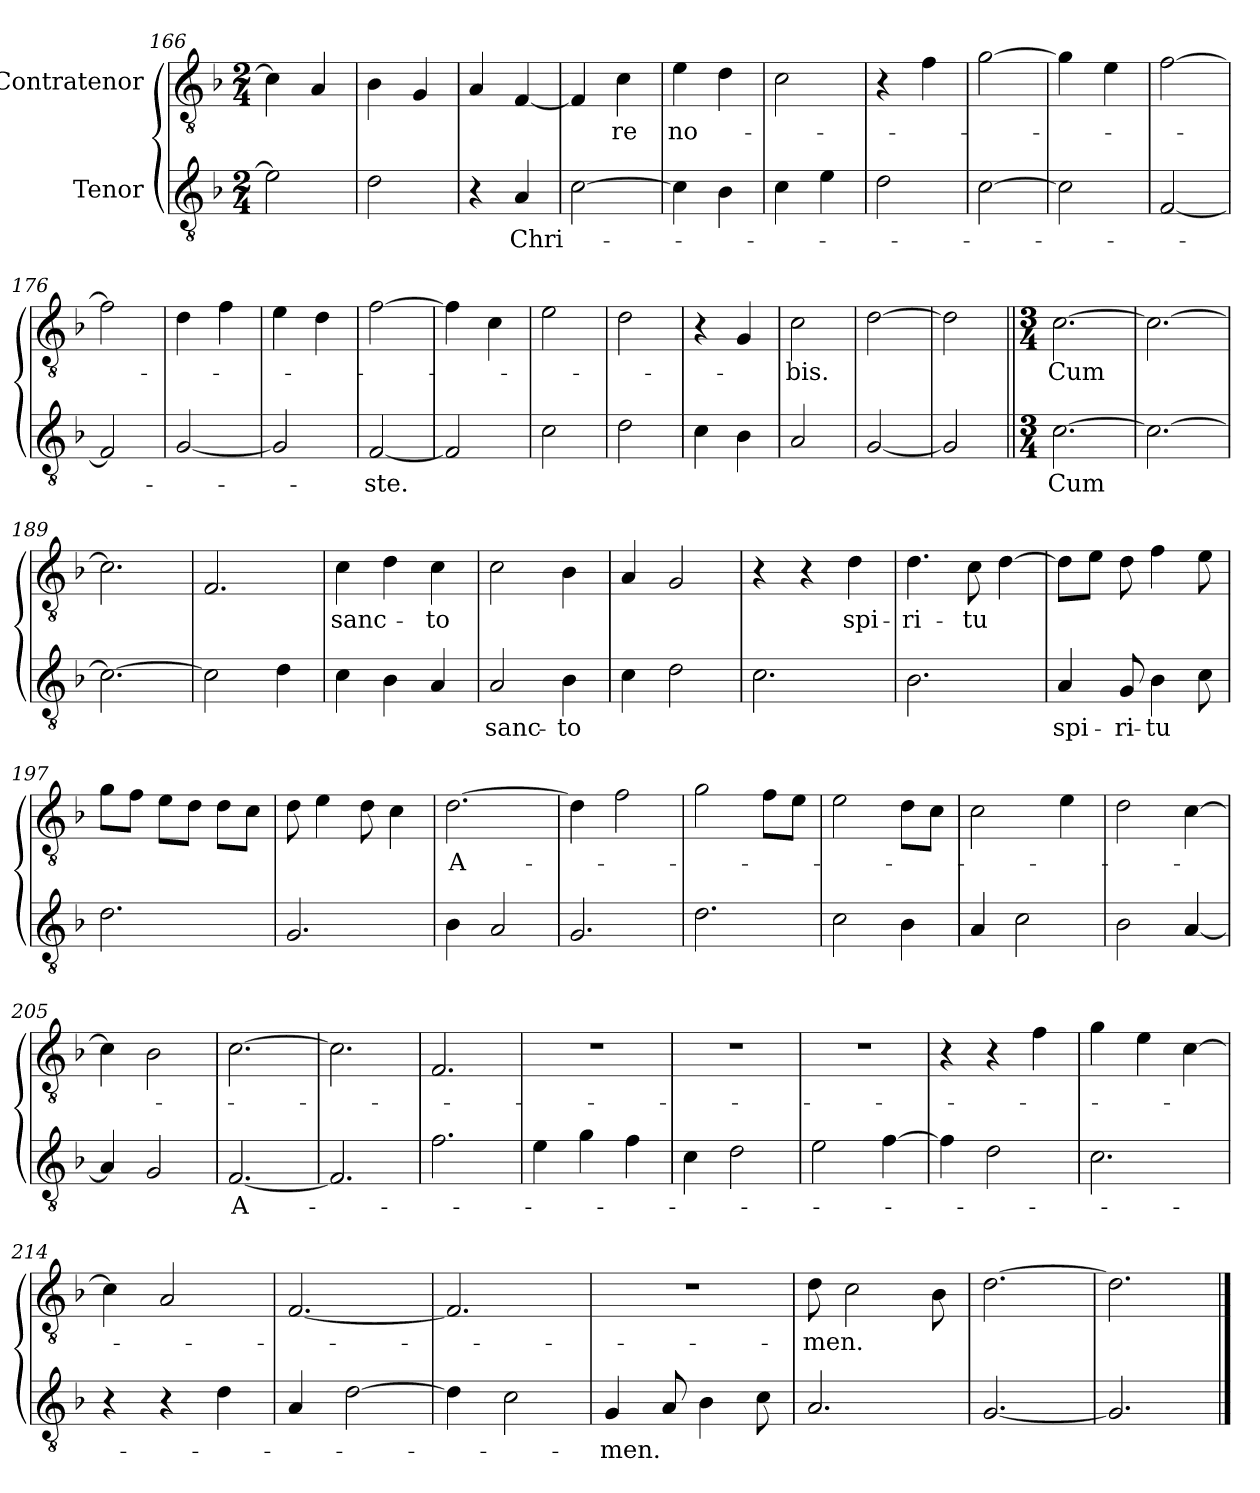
**kern	**text	**kern	**text
*part2	*part2	*part1	*part1
*staff2	*staff2	*staff1	*staff1
*I"Tenor	*	*I"Contratenor	*
*clefGv2	*	*clefGv2	*
*k[b-]	*	*k[b-]	*
*F:	*	*F:	*
*M2/4	*	*M2/4	*
=166	=166	=166	=166
2e\]	.	4c\]	.
.	.	4A/	.
=167	=167	=167	=167
2d\	.	4B-\	.
.	.	4G/	.
=168	=168	=168	=168
4r	.	4A/	.
!	!LO:LY:b	!	!
4A/	Chri-	[4F/	.
=169	=169	=169	=169
[2c\	.	4F/]	.
!	!	!	!LO:LY:b
.	.	4c\	-re
=170	=170	=170	=170
!	!	!	!LO:LY:b
4c\]	.	4e\	no-
4B-\	.	4d\	.
=171	=171	=171	=171
4c\	.	2c\	.
4e\	.	.	.
=172	=172	=172	=172
2d\	.	4r	.
.	.	4f\	.
=173	=173	=173	=173
[2c\	.	[2g\	.
=174	=174	=174	=174
2c\]	.	4g\]	.
.	.	4e\	.
=175	=175	=175	=175
[2F/	.	[2f\	.
!!LO:LB:g=z
=176	=176	=176	=176
2F/]	.	2f\]	.
=177	=177	=177	=177
[2G/	.	4d\	.
.	.	4f\	.
=178	=178	=178	=178
2G/]	.	4e\	.
.	.	4d\	.
=179	=179	=179	=179
!	!LO:LY:b	!	!
[2F/	-ste.	[2f\	.
=180	=180	=180	=180
2F/]	.	4f\]	.
.	.	4c\	.
=181	=181	=181	=181
2c\	.	2e\	.
=182	=182	=182	=182
2d\	.	2d\	.
=183	=183	=183	=183
4c\	.	4r	.
4B-\	.	4G/	.
=184	=184	=184	=184
!	!	!	!LO:LY:b
2A/	.	2c\	-bis.
=185	=185	=185	=185
[2G/	.	[2d\	.
=186	=186	=186	=186
2G/]	.	2d\]	.
=187||	=187||	=187||	=187||
*M3/4	*	*M3/4	*
!	!LO:LY:b	!	!LO:LY:b
[2.c\	Cum	[2.c\	Cum
=188	=188	=188	=188
2.c\_	.	2.c\_	.
=189	=189	=189	=189
2.c\_	.	2.c\]	.
!!LO:LB:g=z
=190	=190	=190	=190
2c\]	.	2.F/	.
4d\	.	.	.
=191	=191	=191	=191
!	!	!	!LO:LY:b
4c\	.	4c\	sanc-
4B-\	.	4d\	.
!	!	!	!LO:LY:b
4A/	.	4c\	-to
=192	=192	=192	=192
!	!LO:LY:b	!	!
2A/	sanc-	2c\	.
!	!LO:LY:b	!	!
4B-\	-to	4B-\	.
=193	=193	=193	=193
4c\	.	4A/	.
2d\	.	2G/	.
=194	=194	=194	=194
2.c\	.	4r	.
.	.	4r	.
!	!	!	!LO:LY:b
.	.	4d\	spi-
=195	=195	=195	=195
!	!	!	!LO:LY:b
2.B-\	.	4.d\	-ri-
!	!	!	!LO:LY:b
.	.	8c\	-tu
.	.	[4d\	.
=196	=196	=196	=196
!	!LO:LY:b	!	!
4A/	spi-	8d\L]	.
.	.	8e\J	.
!	!LO:LY:b	!	!
8G/	-ri-	8d\	.
!	!LO:LY:b	!	!
4B-\	-tu	4f\	.
8c\	.	8e\	.
=197	=197	=197	=197
2.d\	.	8g\L	.
.	.	8f\J	.
.	.	8e\L	.
.	.	8d\J	.
.	.	8d\L	.
.	.	8c\J	.
=198	=198	=198	=198
2.G/	.	8d\	.
.	.	4e\	.
.	.	8d\	.
.	.	4c\	.
=199	=199	=199	=199
!	!	!	!LO:LY:b
4B-\	.	[2.d\	A-
2A/	.	.	.
!!LO:LB:g=z
=200	=200	=200	=200
2.G/	.	4d\]	.
.	.	2f\	.
=201	=201	=201	=201
2.d\	.	2g\	.
.	.	8f\L	.
.	.	8e\J	.
=202	=202	=202	=202
2c\	.	2e\	.
4B-\	.	8d\L	.
.	.	8c\J	.
=203	=203	=203	=203
4A/	.	2c\	.
2c\	.	.	.
.	.	4e\	.
=204	=204	=204	=204
2B-\	.	2d\	.
[4A/	.	[4c\	.
=205	=205	=205	=205
4A/]	.	4c\]	.
2G/	.	2B-\	.
=206	=206	=206	=206
!	!LO:LY:b	!	!
[2.F/	A-	[2.c\	.
=207	=207	=207	=207
2.F/]	.	2.c\]	.
=208	=208	=208	=208
2.f\	.	2.F/	.
=209	=209	=209	=209
4e\	.	2.r	.
4g\	.	.	.
4f\	.	.	.
=210	=210	=210	=210
4c\	.	2.r	.
2d\	.	.	.
!!LO:PB:g=z
=211	=211	=211	=211
2e\	.	2.r	.
[4f\	.	.	.
=212	=212	=212	=212
4f\]	.	4r	.
2d\	.	4r	.
.	.	4f\	.
=213	=213	=213	=213
2.c\	.	4g\	.
.	.	4e\	.
.	.	[4c\	.
=214	=214	=214	=214
4r	.	4c\]	.
4r	.	2A/	.
4d\	.	.	.
=215	=215	=215	=215
4A/	.	[2.F/	.
[2d\	.	.	.
=216	=216	=216	=216
4d\]	.	2.F/]	.
2c\	.	.	.
=217	=217	=217	=217
!	!LO:LY:b	!	!
4G/	-men.	2.r	.
8A/	.	.	.
4B-\	.	.	.
8c\	.	.	.
=218	=218	=218	=218
!	!	!	!LO:LY:b
2.A/	.	8d\	-men.
.	.	2c\	.
.	.	8B-\	.
=219	=219	=219	=219
[2.G/	.	[2.d\	.
=220	=220	=220	=220
2.G/]	.	2.d\]	.
==	==	==	==
*-	*-	*-	*-
